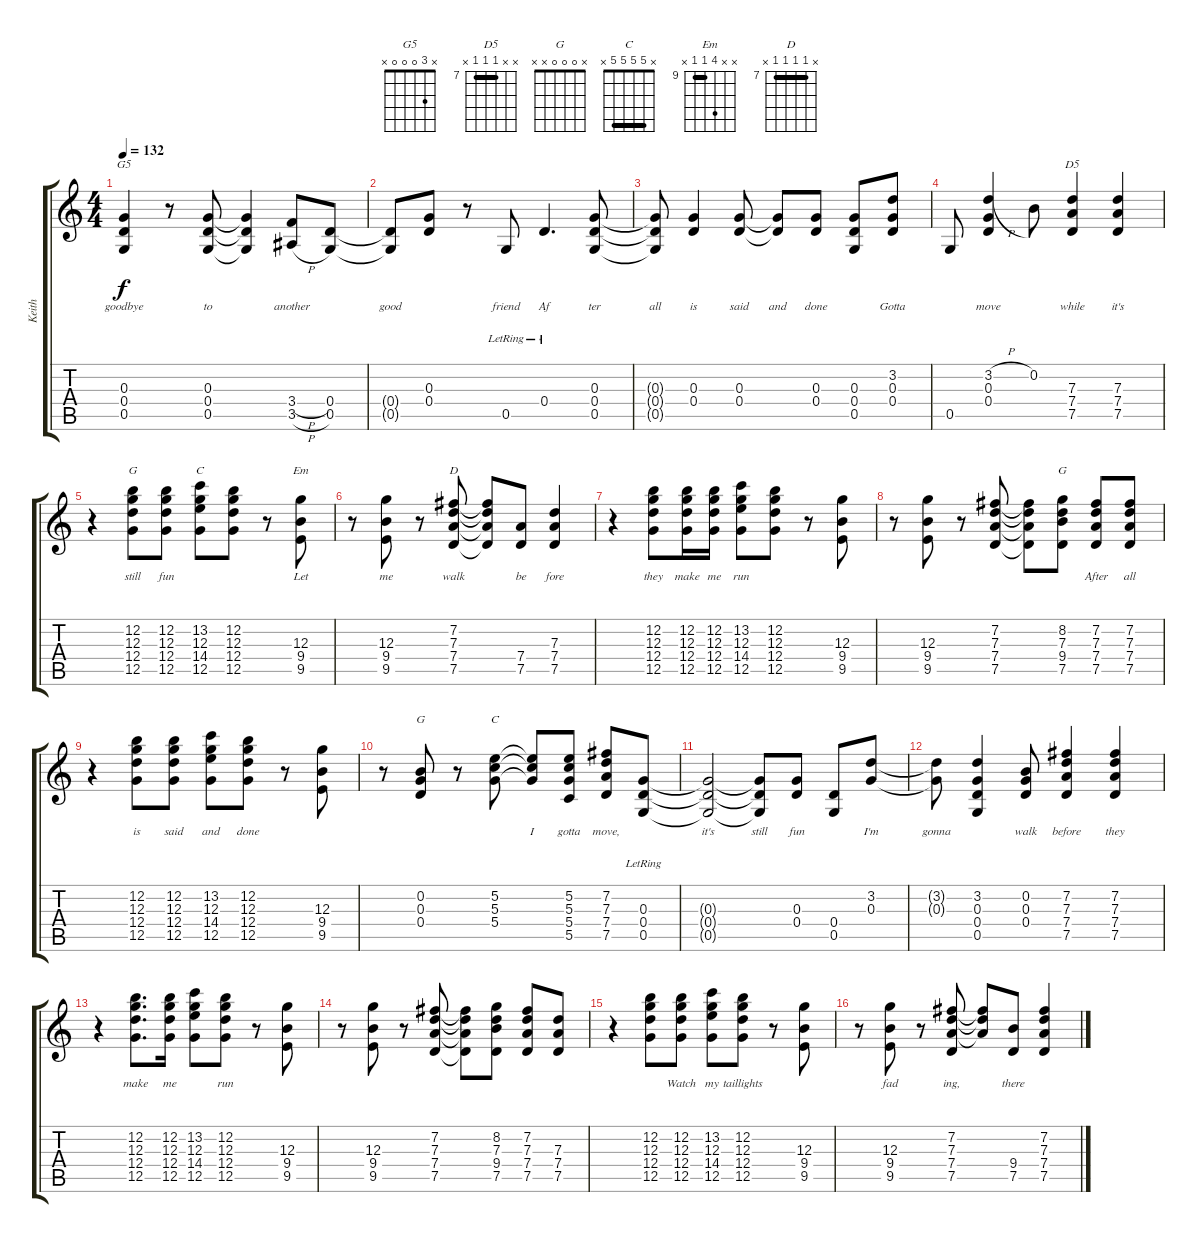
\track ("Keith" "Keith") {instrument distortionguitar}
\staff {score tabs}
\tuning (D4 B3 G3 D3 G2 D2) {hide}
\chord ("G5" x 3 0 0 0 x)
\chord ("D5" x x 7 7 7 x) {firstfret 7 barre 7}
\chord ("G" x 12 12 12 12 x) {firstfret 12 barre 12}
\chord ("C" x 13 12 14 12 x) {firstfret 12 barre 12}
\chord ("Em" x x 12 9 9 x) {firstfret 9 barre 9}
\chord ("D" x 7 7 7 7 x) {firstfret 7 barre 7}
\chord ("G" x 8 7 9 7 x) {firstfret 7 barre 7}
\chord ("G" x 0 0 0 x x)
\chord ("C" x 5 5 5 5 x) {barre 5}
\ts (4 4)
\tempo 132
\clef g2
\ks c
(0.3 0.4 0.5).4{ch "G5" lyrics (0 "goodbye") lyrics (1 "") lyrics (2 "") lyrics (3 "") lyrics (4 "") dy f} r.8 (0.3 0.4 0.5).8{lyrics (0 "to") lyrics (1 "") lyrics (2 "") lyrics (3 "") lyrics (4 "")} (0.3{t} 0.4{t} 0.5{t}).4{lyrics (0 "") lyrics (1 "") lyrics (2 "") lyrics (3 "") lyrics (4 "")} (3.4{h} 3.5{h}).8{lyrics (0 "another") lyrics (1 "") lyrics (2 "") lyrics (3 "") lyrics (4 "")} (0.4 0.5).8{lyrics (0 "") lyrics (1 "") lyrics (2 "") lyrics (3 "") lyrics (4 "")} |
(0.4{t} 0.5{t}).8{lyrics (0 "good") lyrics (1 "") lyrics (2 "") lyrics (3 "") lyrics (4 "")} (0.3 0.4).8{lyrics (0 "") lyrics (1 "") lyrics (2 "") lyrics (3 "") lyrics (4 "")} r.8 0.5{lr}.8{lyrics (0 "friend") lyrics (1 "") lyrics (2 "") lyrics (3 "") lyrics (4 "")} 0.4{lr}.4{d lyrics (0 "Af") lyrics (1 "") lyrics (2 "") lyrics (3 "") lyrics (4 "")} (0.3 0.4 0.5).8{lyrics (0 "ter") lyrics (1 "") lyrics (2 "") lyrics (3 "") lyrics (4 "")} |
(0.3{t} 0.4{t} 0.5{t}).8{lyrics (0 "all") lyrics (1 "") lyrics (2 "") lyrics (3 "") lyrics (4 "")} (0.3 0.4).4{lyrics (0 "is") lyrics (1 "") lyrics (2 "") lyrics (3 "") lyrics (4 "")} (0.3 0.4).8{lyrics (0 "said") lyrics (1 "") lyrics (2 "") lyrics (3 "") lyrics (4 "")} (0.3{t} 0.4{t}).8{lyrics (0 "and") lyrics (1 "") lyrics (2 "") lyrics (3 "") lyrics (4 "")} (0.3 0.4).8{lyrics (0 "done") lyrics (1 "") lyrics (2 "") lyrics (3 "") lyrics (4 "")} (0.3 0.4 0.5).8{lyrics (0 "") lyrics (1 "") lyrics (2 "") lyrics (3 "") lyrics (4 "")} (3.2 0.3 0.4).8{lyrics (0 "Gotta") lyrics (1 "") lyrics (2 "") lyrics (3 "") lyrics (4 "")} |
0.5.8{lyrics (0 "") lyrics (1 "") lyrics (2 "") lyrics (3 "") lyrics (4 "")} (3.2{h} 0.3 0.4).4{lyrics (0 "move") lyrics (1 "") lyrics (2 "") lyrics (3 "") lyrics (4 "")} 0.2.8{lyrics (0 "") lyrics (1 "") lyrics (2 "") lyrics (3 "") lyrics (4 "")} (7.3 7.4 7.5).4{ch "D5" lyrics (0 "while") lyrics (1 "") lyrics (2 "") lyrics (3 "") lyrics (4 "")} (7.3 7.4 7.5).4{lyrics (0 "it's") lyrics (1 "") lyrics (2 "") lyrics (3 "") lyrics (4 "")} |
r.4 (12.2 12.3 12.4 12.5).8{ch "G" lyrics (0 "still") lyrics (1 "") lyrics (2 "") lyrics (3 "") lyrics (4 "")} (12.2 12.3 12.4 12.5).8{lyrics (0 "fun") lyrics (1 "") lyrics (2 "") lyrics (3 "") lyrics (4 "")} (13.2 12.3 14.4 12.5).8{ch "C" lyrics (0 "") lyrics (1 "") lyrics (2 "") lyrics (3 "") lyrics (4 "")} (12.2 12.3 12.4 12.5).8{lyrics (0 "") lyrics (1 "") lyrics (2 "") lyrics (3 "") lyrics (4 "")} r.8 (12.3 9.4 9.5).8{ch "Em" lyrics (0 "Let") lyrics (1 "") lyrics (2 "") lyrics (3 "") lyrics (4 "")} |
r.8 (12.3 9.4 9.5).8{lyrics (0 "me") lyrics (1 "") lyrics (2 "") lyrics (3 "") lyrics (4 "")} r.8 (7.2 7.3 7.4 7.5).8{ch "D" lyrics (0 "walk") lyrics (1 "") lyrics (2 "") lyrics (3 "") lyrics (4 "")} (7.2{t} 7.3{t} 7.4{t} 7.5{t}).8{lyrics (0 "") lyrics (1 "") lyrics (2 "") lyrics (3 "") lyrics (4 "")} (7.4 7.5).8{lyrics (0 "be") lyrics (1 "") lyrics (2 "") lyrics (3 "") lyrics (4 "")} (7.3 7.4 7.5).4{lyrics (0 "fore") lyrics (1 "") lyrics (2 "") lyrics (3 "") lyrics (4 "")} |
r.4 (12.2 12.3 12.4 12.5).8{lyrics (0 "they") lyrics (1 "") lyrics (2 "") lyrics (3 "") lyrics (4 "")} (12.2 12.3 12.4 12.5).16{lyrics (0 "make") lyrics (1 "") lyrics (2 "") lyrics (3 "") lyrics (4 "")} (12.2 12.3 12.4 12.5).16{lyrics (0 "me") lyrics (1 "") lyrics (2 "") lyrics (3 "") lyrics (4 "")} (13.2 12.3 14.4 12.5).8{lyrics (0 "run") lyrics (1 "") lyrics (2 "") lyrics (3 "") lyrics (4 "")} (12.2 12.3 12.4 12.5).8{lyrics (0 "") lyrics (1 "") lyrics (2 "") lyrics (3 "") lyrics (4 "")} r.8 (12.3 9.4 9.5).8{lyrics (0 "") lyrics (1 "") lyrics (2 "") lyrics (3 "") lyrics (4 "")} |
r.8 (12.3 9.4 9.5).8{lyrics (0 "") lyrics (1 "") lyrics (2 "") lyrics (3 "") lyrics (4 "")} r.8 (7.2 7.3 7.4 7.5).8{lyrics (0 "") lyrics (1 "") lyrics (2 "") lyrics (3 "") lyrics (4 "")} (7.2{t} 7.3{t} 7.4{t} 7.5{t}).8{lyrics (0 "") lyrics (1 "") lyrics (2 "") lyrics (3 "") lyrics (4 "")} (8.2 7.3 9.4 7.5).8{ch "G" lyrics (0 "") lyrics (1 "") lyrics (2 "") lyrics (3 "") lyrics (4 "")} (7.2 7.3 7.4 7.5).8{lyrics (0 "After") lyrics (1 "") lyrics (2 "") lyrics (3 "") lyrics (4 "")} (7.2 7.3 7.4 7.5).8{lyrics (0 "all") lyrics (1 "") lyrics (2 "") lyrics (3 "") lyrics (4 "")} |
r.4 (12.2 12.3 12.4 12.5).8{lyrics (0 "is") lyrics (1 "") lyrics (2 "") lyrics (3 "") lyrics (4 "")} (12.2 12.3 12.4 12.5).8{lyrics (0 "said") lyrics (1 "") lyrics (2 "") lyrics (3 "") lyrics (4 "")} (13.2 12.3 14.4 12.5).8{lyrics (0 "and") lyrics (1 "") lyrics (2 "") lyrics (3 "") lyrics (4 "")} (12.2 12.3 12.4 12.5).8{lyrics (0 "done") lyrics (1 "") lyrics (2 "") lyrics (3 "") lyrics (4 "")} r.8 (12.3 9.4 9.5).8{lyrics (0 "") lyrics (1 "") lyrics (2 "") lyrics (3 "") lyrics (4 "")} |
r.8 (0.2 0.3 0.4).8{ch "G" lyrics (0 "") lyrics (1 "") lyrics (2 "") lyrics (3 "") lyrics (4 "")} r.8 (5.2 5.3 5.4).8{ch "C" lyrics (0 "") lyrics (1 "") lyrics (2 "") lyrics (3 "") lyrics (4 "")} (5.2{t} 5.3{t} 5.4{t}).8{lyrics (0 "I") lyrics (1 "") lyrics (2 "") lyrics (3 "") lyrics (4 "")} (5.2 5.3 5.4 5.5).8{lyrics (0 "gotta") lyrics (1 "") lyrics (2 "") lyrics (3 "") lyrics (4 "")} (7.2 7.3 7.4 7.5).8{lyrics (0 "move,") lyrics (1 "") lyrics (2 "") lyrics (3 "") lyrics (4 "")} (0.3{lr} 0.4{lr} 0.5{lr}).8{lyrics (0 "") lyrics (1 "") lyrics (2 "") lyrics (3 "") lyrics (4 "")} |
(0.3{t} 0.4{t} 0.5{t}).2{lyrics (0 "it's") lyrics (1 "") lyrics (2 "") lyrics (3 "") lyrics (4 "")} (0.3{t} 0.4{t} 0.5{t}).8{lyrics (0 "still") lyrics (1 "") lyrics (2 "") lyrics (3 "") lyrics (4 "")} (0.3 0.4).8{lyrics (0 "fun") lyrics (1 "") lyrics (2 "") lyrics (3 "") lyrics (4 "")} (0.4 0.5).8{lyrics (0 "") lyrics (1 "") lyrics (2 "") lyrics (3 "") lyrics (4 "")} (3.2 0.3).8{lyrics (0 "I'm") lyrics (1 "") lyrics (2 "") lyrics (3 "") lyrics (4 "")} |
(3.2{t} 0.3{t}).8{lyrics (0 "gonna") lyrics (1 "") lyrics (2 "") lyrics (3 "") lyrics (4 "")} (3.2 0.3 0.4 0.5).4{lyrics (0 "") lyrics (1 "") lyrics (2 "") lyrics (3 "") lyrics (4 "")} (0.2 0.3 0.4).8{lyrics (0 "walk") lyrics (1 "") lyrics (2 "") lyrics (3 "") lyrics (4 "")} (7.2 7.3 7.4 7.5).4{lyrics (0 "before") lyrics (1 "") lyrics (2 "") lyrics (3 "") lyrics (4 "")} (7.2 7.3 7.4 7.5).4{lyrics (0 "they") lyrics (1 "") lyrics (2 "") lyrics (3 "") lyrics (4 "")} |
r.4 (12.2 12.3 12.4 12.5).8{d lyrics (0 "make") lyrics (1 "") lyrics (2 "") lyrics (3 "") lyrics (4 "")} (12.2 12.3 12.4 12.5).16{lyrics (0 "me") lyrics (1 "") lyrics (2 "") lyrics (3 "") lyrics (4 "")} (13.2 12.3 14.4 12.5).8{lyrics (0 "") lyrics (1 "") lyrics (2 "") lyrics (3 "") lyrics (4 "")} (12.2 12.3 12.4 12.5).8{lyrics (0 "run") lyrics (1 "") lyrics (2 "") lyrics (3 "") lyrics (4 "")} r.8 (12.3 9.4 9.5).8{lyrics (0 "") lyrics (1 "") lyrics (2 "") lyrics (3 "") lyrics (4 "")} |
r.8 (12.3 9.4 9.5).8{lyrics (0 "") lyrics (1 "") lyrics (2 "") lyrics (3 "") lyrics (4 "")} r.8 (7.2 7.3 7.4 7.5).8{lyrics (0 "") lyrics (1 "") lyrics (2 "") lyrics (3 "") lyrics (4 "")} (7.2{t} 7.3{t} 7.4{t} 7.5{t}).8{lyrics (0 "") lyrics (1 "") lyrics (2 "") lyrics (3 "") lyrics (4 "")} (8.2 7.3 9.4 7.5).8{lyrics (0 "") lyrics (1 "") lyrics (2 "") lyrics (3 "") lyrics (4 "")} (7.2 7.3 7.4 7.5).8{lyrics (0 "") lyrics (1 "") lyrics (2 "") lyrics (3 "") lyrics (4 "")} (7.3 7.4 7.5).8{lyrics (0 "") lyrics (1 "") lyrics (2 "") lyrics (3 "") lyrics (4 "")} |
r.4 (12.2 12.3 12.4 12.5).8{lyrics (0 "") lyrics (1 "") lyrics (2 "") lyrics (3 "") lyrics (4 "")} (12.2 12.3 12.4 12.5).8{lyrics (0 "Watch") lyrics (1 "") lyrics (2 "") lyrics (3 "") lyrics (4 "")} (13.2 12.3 14.4 12.5).8{lyrics (0 "my") lyrics (1 "") lyrics (2 "") lyrics (3 "") lyrics (4 "")} (12.2 12.3 12.4 12.5).8{lyrics (0 "taillights") lyrics (1 "") lyrics (2 "") lyrics (3 "") lyrics (4 "")} r.8 (12.3 9.4 9.5).8{lyrics (0 "") lyrics (1 "") lyrics (2 "") lyrics (3 "") lyrics (4 "")} |
r.8 (12.3 9.4 9.5).8{lyrics (0 "fad") lyrics (1 "") lyrics (2 "") lyrics (3 "") lyrics (4 "")} r.8 (7.2 7.3 7.4 7.5).8{lyrics (0 "ing,") lyrics (1 "") lyrics (2 "") lyrics (3 "") lyrics (4 "")} (7.2{t} 7.3{t} 7.4{t}).8{lyrics (0 "") lyrics (1 "") lyrics (2 "") lyrics (3 "") lyrics (4 "")} (9.4 7.5).8{lyrics (0 "there") lyrics (1 "") lyrics (2 "") lyrics (3 "") lyrics (4 "")} (7.2 7.3 7.4 7.5).4{lyrics (0 "") lyrics (1 "") lyrics (2 "") lyrics (3 "") lyrics (4 "")}
